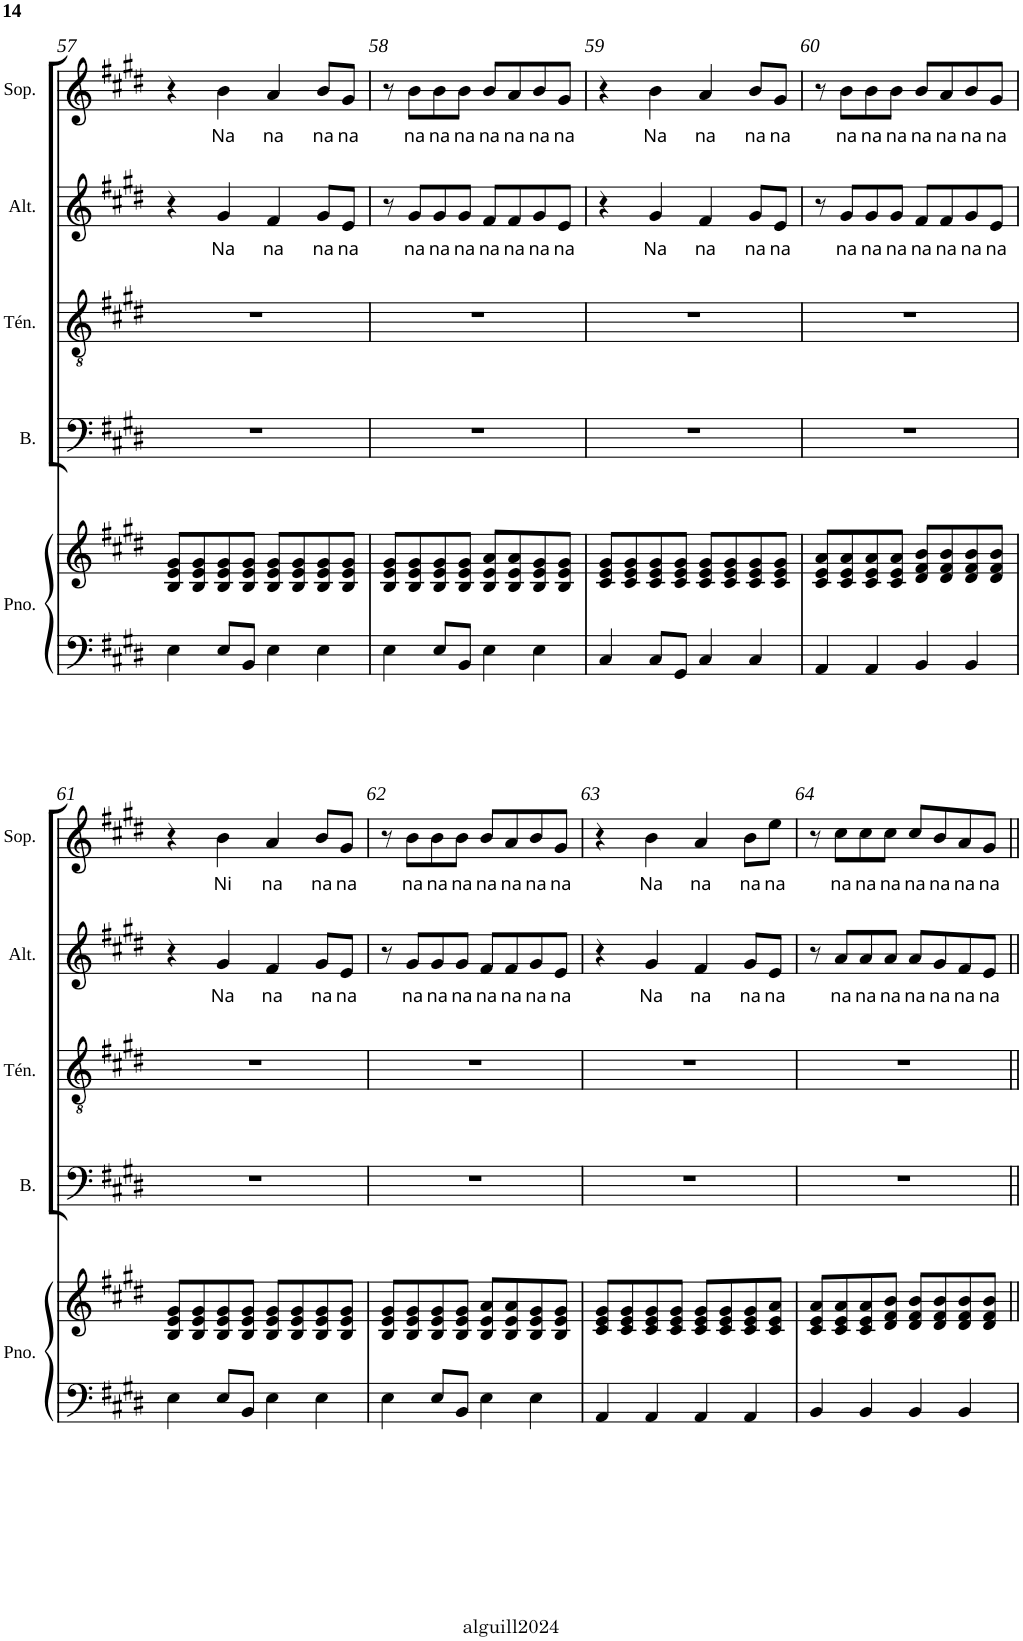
**kern	**kern	**kern	**kern	**kern	**text	**kern	**text
*part5	*part5	*part4	*part3	*part2	*part2	*part1	*part1
*staff6	*staff5	*staff4	*staff3	*staff2	*staff2	*staff1	*staff1
*I"Piano	*	*I"Basse	*I"Ténor	*I"Alto	*	*I"Soprano	*
*I'Pno.	*	*I'B.	*I'Tén.	*I'Alt.	*	*I'Sop.	*
!!LO:PB:g=z
*clefF4	*clefG2	*clefF4	*clefGv2	*clefG2	*	*clefG2	*
*k[f#c#g#d#]	*k[f#c#g#d#]	*k[f#c#g#d#]	*k[f#c#g#d#]	*k[f#c#g#d#]	*	*k[f#c#g#d#]	*
*E:	*E:	*E:	*E:	*E:	*	*E:	*
*M4/4	*M4/4	*M4/4	*M4/4	*M4/4	*	*M4/4	*
=57	=57	=57	=57	=57	=57	=57	=57
4E\	8B/ 8e/ 8g#/L	1r	1r	4r	.	4r	.
.	8B/ 8e/ 8g#/	.	.	.	.	.	.
!	!	!	!	!	!LO:LY:b	!	!LO:LY:b
8E/L	8B/ 8e/ 8g#/	.	.	4g#/	Na	4b\	Na
8BB/J	8B/ 8e/ 8g#/J	.	.	.	.	.	.
!	!	!	!	!	!LO:LY:b	!	!LO:LY:b
4E\	8B/ 8e/ 8g#/L	.	.	4f#/	na	4a/	na
.	8B/ 8e/ 8g#/	.	.	.	.	.	.
!	!	!	!	!	!LO:LY:b	!	!LO:LY:b
4E\	8B/ 8e/ 8g#/	.	.	8g#/L	na	8b/L	na
!	!	!	!	!	!LO:LY:b	!	!LO:LY:b
.	8B/ 8e/ 8g#/J	.	.	8e/J	na	8g#/J	na
=58	=58	=58	=58	=58	=58	=58	=58
4E\	8B/ 8e/ 8g#/L	1r	1r	8r	.	8r	.
!	!	!	!	!	!LO:LY:b	!	!LO:LY:b
.	8B/ 8e/ 8g#/	.	.	8g#/L	na	8b\L	na
!	!	!	!	!	!LO:LY:b	!	!LO:LY:b
8E/L	8B/ 8e/ 8g#/	.	.	8g#/	na	8b\	na
!	!	!	!	!	!LO:LY:b	!	!LO:LY:b
8BB/J	8B/ 8e/ 8g#/J	.	.	8g#/J	na	8b\J	na
!	!	!	!	!	!LO:LY:b	!	!LO:LY:b
4E\	8B/ 8e/ 8a/L	.	.	8f#/L	na	8b/L	na
!	!	!	!	!	!LO:LY:b	!	!LO:LY:b
.	8B/ 8e/ 8a/	.	.	8f#/	na	8a/	na
!	!	!	!	!	!LO:LY:b	!	!LO:LY:b
4E\	8B/ 8e/ 8g#/	.	.	8g#/	na	8b/	na
!	!	!	!	!	!LO:LY:b	!	!LO:LY:b
.	8B/ 8e/ 8g#/J	.	.	8e/J	na	8g#/J	na
=59	=59	=59	=59	=59	=59	=59	=59
4C#/	8c#/ 8e/ 8g#/L	1r	1r	4r	.	4r	.
.	8c#/ 8e/ 8g#/	.	.	.	.	.	.
!	!	!	!	!	!LO:LY:b	!	!LO:LY:b
8C#/L	8c#/ 8e/ 8g#/	.	.	4g#/	Na	4b\	Na
8GG#/J	8c#/ 8e/ 8g#/J	.	.	.	.	.	.
!	!	!	!	!	!LO:LY:b	!	!LO:LY:b
4C#/	8c#/ 8e/ 8g#/L	.	.	4f#/	na	4a/	na
.	8c#/ 8e/ 8g#/	.	.	.	.	.	.
!	!	!	!	!	!LO:LY:b	!	!LO:LY:b
4C#/	8c#/ 8e/ 8g#/	.	.	8g#/L	na	8b/L	na
!	!	!	!	!	!LO:LY:b	!	!LO:LY:b
.	8c#/ 8e/ 8g#/J	.	.	8e/J	na	8g#/J	na
=60	=60	=60	=60	=60	=60	=60	=60
4AA/	8c#/ 8e/ 8a/L	1r	1r	8r	.	8r	.
!	!	!	!	!	!LO:LY:b	!	!LO:LY:b
.	8c#/ 8e/ 8a/	.	.	8g#/L	na	8b\L	na
!	!	!	!	!	!LO:LY:b	!	!LO:LY:b
4AA/	8c#/ 8e/ 8a/	.	.	8g#/	na	8b\	na
!	!	!	!	!	!LO:LY:b	!	!LO:LY:b
.	8c#/ 8e/ 8a/J	.	.	8g#/J	na	8b\J	na
!	!	!	!	!	!LO:LY:b	!	!LO:LY:b
4BB/	8d#/ 8f#/ 8b/L	.	.	8f#/L	na	8b/L	na
!	!	!	!	!	!LO:LY:b	!	!LO:LY:b
.	8d#/ 8f#/ 8b/	.	.	8f#/	na	8a/	na
!	!	!	!	!	!LO:LY:b	!	!LO:LY:b
4BB/	8d#/ 8f#/ 8b/	.	.	8g#/	na	8b/	na
!	!	!	!	!	!LO:LY:b	!	!LO:LY:b
.	8d#/ 8f#/ 8b/J	.	.	8e/J	na	8g#/J	na
!!LO:LB:g=z
=61	=61	=61	=61	=61	=61	=61	=61
4E\	8B/ 8e/ 8g#/L	1r	1r	4r	.	4r	.
.	8B/ 8e/ 8g#/	.	.	.	.	.	.
!	!	!	!	!	!LO:LY:b	!	!LO:LY:b
8E/L	8B/ 8e/ 8g#/	.	.	4g#/	Na	4b\	Ni
8BB/J	8B/ 8e/ 8g#/J	.	.	.	.	.	.
!	!	!	!	!	!LO:LY:b	!	!LO:LY:b
4E\	8B/ 8e/ 8g#/L	.	.	4f#/	na	4a/	na
.	8B/ 8e/ 8g#/	.	.	.	.	.	.
!	!	!	!	!	!LO:LY:b	!	!LO:LY:b
4E\	8B/ 8e/ 8g#/	.	.	8g#/L	na	8b/L	na
!	!	!	!	!	!LO:LY:b	!	!LO:LY:b
.	8B/ 8e/ 8g#/J	.	.	8e/J	na	8g#/J	na
=62	=62	=62	=62	=62	=62	=62	=62
4E\	8B/ 8e/ 8g#/L	1r	1r	8r	.	8r	.
!	!	!	!	!	!LO:LY:b	!	!LO:LY:b
.	8B/ 8e/ 8g#/	.	.	8g#/L	na	8b\L	na
!	!	!	!	!	!LO:LY:b	!	!LO:LY:b
8E/L	8B/ 8e/ 8g#/	.	.	8g#/	na	8b\	na
!	!	!	!	!	!LO:LY:b	!	!LO:LY:b
8BB/J	8B/ 8e/ 8g#/J	.	.	8g#/J	na	8b\J	na
!	!	!	!	!	!LO:LY:b	!	!LO:LY:b
4E\	8B/ 8e/ 8a/L	.	.	8f#/L	na	8b/L	na
!	!	!	!	!	!LO:LY:b	!	!LO:LY:b
.	8B/ 8e/ 8a/	.	.	8f#/	na	8a/	na
!	!	!	!	!	!LO:LY:b	!	!LO:LY:b
4E\	8B/ 8e/ 8g#/	.	.	8g#/	na	8b/	na
!	!	!	!	!	!LO:LY:b	!	!LO:LY:b
.	8B/ 8e/ 8g#/J	.	.	8e/J	na	8g#/J	na
=63	=63	=63	=63	=63	=63	=63	=63
4AA/	8c#/ 8e/ 8g#/L	1r	1r	4r	.	4r	.
.	8c#/ 8e/ 8g#/	.	.	.	.	.	.
!	!	!	!	!	!LO:LY:b	!	!LO:LY:b
4AA/	8c#/ 8e/ 8g#/	.	.	4g#/	Na	4b\	Na
.	8c#/ 8e/ 8g#/J	.	.	.	.	.	.
!	!	!	!	!	!LO:LY:b	!	!LO:LY:b
4AA/	8c#/ 8e/ 8g#/L	.	.	4f#/	na	4a/	na
.	8c#/ 8e/ 8g#/	.	.	.	.	.	.
!	!	!	!	!	!LO:LY:b	!	!LO:LY:b
4AA/	8c#/ 8e/ 8g#/	.	.	8g#/L	na	8b\L	na
!	!	!	!	!	!LO:LY:b	!	!LO:LY:b
.	8c#/ 8e/ 8a/J	.	.	8e/J	na	8ee\J	na
=64	=64	=64	=64	=64	=64	=64	=64
4BB/	8c#/ 8e/ 8a/L	1r	1r	8r	.	8r	.
!	!	!	!	!	!LO:LY:b	!	!LO:LY:b
.	8c#/ 8e/ 8a/	.	.	8a/L	na	8cc#\L	na
!	!	!	!	!	!LO:LY:b	!	!LO:LY:b
4BB/	8c#/ 8e/ 8a/	.	.	8a/	na	8cc#\	na
!	!	!	!	!	!LO:LY:b	!	!LO:LY:b
.	8d#/ 8f#/ 8b/J	.	.	8a/J	na	8cc#\J	na
!	!	!	!	!	!LO:LY:b	!	!LO:LY:b
4BB/	8d#/ 8f#/ 8b/L	.	.	8a/L	na	8cc#/L	na
!	!	!	!	!	!LO:LY:b	!	!LO:LY:b
.	8d#/ 8f#/ 8b/	.	.	8g#/	na	8b/	na
!	!	!	!	!	!LO:LY:b	!	!LO:LY:b
4BB/	8d#/ 8f#/ 8b/	.	.	8f#/	na	8a/	na
!	!	!	!	!	!LO:LY:b	!	!LO:LY:b
.	8d#/ 8f#/ 8b/J	.	.	8e/J	na	8g#/J	na
=||	=||	=||	=||	=||	=||	=||	=||
*-	*-	*-	*-	*-	*-	*-	*-
